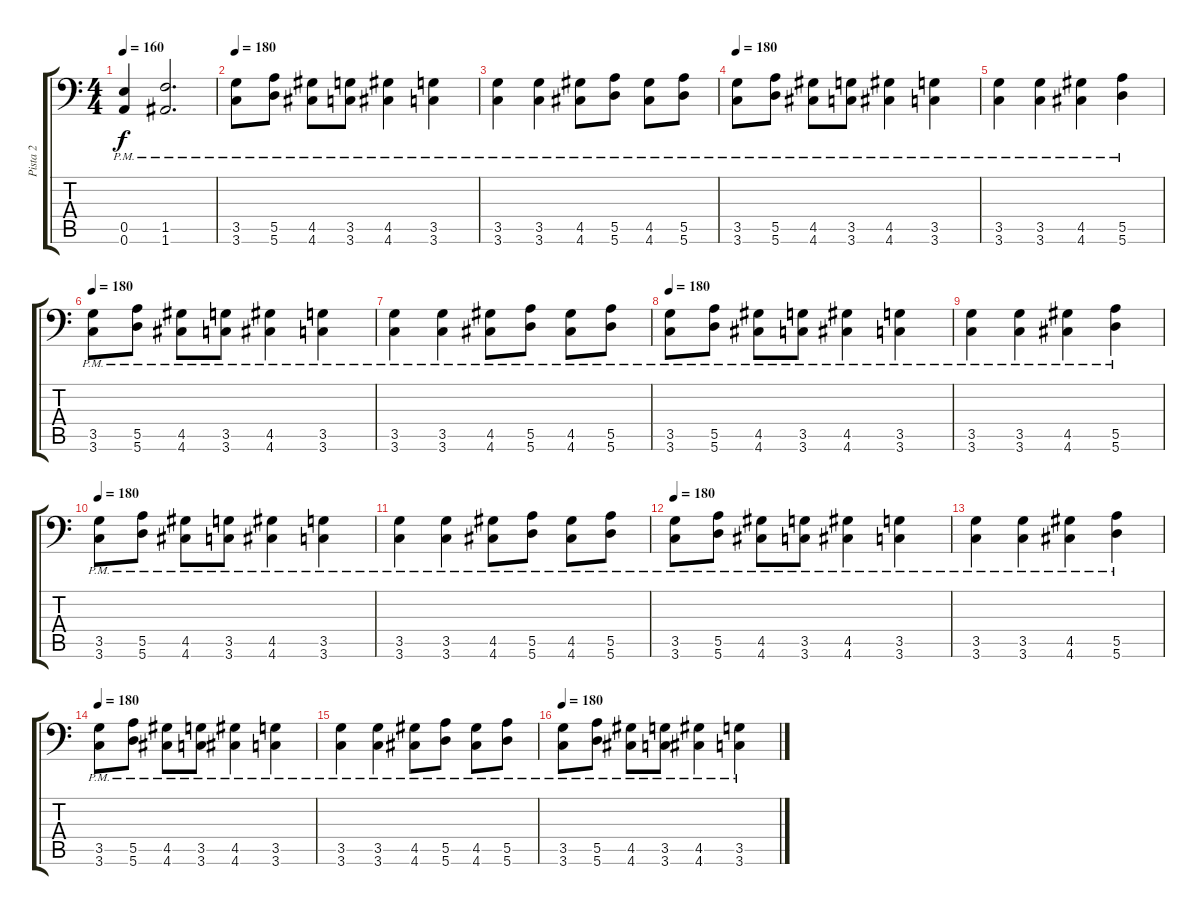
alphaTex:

\track ("Pista 2" "Pista 2") {instrument distortionguitar}
\staff {score tabs}
\tuning (B3 Gb3 D3 A2 E2 A1) {hide}
\ts (4 4)
\tempo 160
\clef f4
\ks c
(0.5{pm} 0.6{pm}).4{dy f} (1.5{pm} 1.6{pm}).2{d} |
\tempo 180
(3.5{pm} 3.6{pm}).8 (5.5{pm} 5.6{pm}).8 (4.5{pm} 4.6{pm}).8 (3.5{pm} 3.6{pm}).8 (4.5{pm} 4.6{pm}).4 (3.5{pm} 3.6{pm}).4 |
(3.5{pm} 3.6{pm}).4 (3.5{pm} 3.6{pm}).4 (4.5{pm} 4.6{pm}).8 (5.5{pm} 5.6{pm}).8 (4.5{pm} 4.6{pm}).8 (5.5{pm} 5.6{pm}).8 |
\tempo 180
(3.5{pm} 3.6{pm}).8 (5.5{pm} 5.6{pm}).8 (4.5{pm} 4.6{pm}).8 (3.5{pm} 3.6{pm}).8 (4.5{pm} 4.6{pm}).4 (3.5{pm} 3.6{pm}).4 |
(3.5{pm} 3.6{pm}).4 (3.5{pm} 3.6{pm}).4 (4.5{pm} 4.6{pm}).4 (5.5{pm} 5.6{pm}).4 |
\tempo 180
(3.5{pm} 3.6{pm}).8 (5.5{pm} 5.6{pm}).8 (4.5{pm} 4.6{pm}).8 (3.5{pm} 3.6{pm}).8 (4.5{pm} 4.6{pm}).4 (3.5{pm} 3.6{pm}).4 |
(3.5{pm} 3.6{pm}).4 (3.5{pm} 3.6{pm}).4 (4.5{pm} 4.6{pm}).8 (5.5{pm} 5.6{pm}).8 (4.5{pm} 4.6{pm}).8 (5.5{pm} 5.6{pm}).8 |
\tempo 180
(3.5{pm} 3.6{pm}).8 (5.5{pm} 5.6{pm}).8 (4.5{pm} 4.6{pm}).8 (3.5{pm} 3.6{pm}).8 (4.5{pm} 4.6{pm}).4 (3.5{pm} 3.6{pm}).4 |
(3.5{pm} 3.6{pm}).4 (3.5{pm} 3.6{pm}).4 (4.5{pm} 4.6{pm}).4 (5.5{pm} 5.6{pm}).4 |
\tempo 180
(3.5{pm} 3.6{pm}).8 (5.5{pm} 5.6{pm}).8 (4.5{pm} 4.6{pm}).8 (3.5{pm} 3.6{pm}).8 (4.5{pm} 4.6{pm}).4 (3.5{pm} 3.6{pm}).4 |
(3.5{pm} 3.6{pm}).4 (3.5{pm} 3.6{pm}).4 (4.5{pm} 4.6{pm}).8 (5.5{pm} 5.6{pm}).8 (4.5{pm} 4.6{pm}).8 (5.5{pm} 5.6{pm}).8 |
\tempo 180
(3.5{pm} 3.6{pm}).8 (5.5{pm} 5.6{pm}).8 (4.5{pm} 4.6{pm}).8 (3.5{pm} 3.6{pm}).8 (4.5{pm} 4.6{pm}).4 (3.5{pm} 3.6{pm}).4 |
(3.5{pm} 3.6{pm}).4 (3.5{pm} 3.6{pm}).4 (4.5{pm} 4.6{pm}).4 (5.5{pm} 5.6{pm}).4 |
\tempo 180
(3.5{pm} 3.6{pm}).8 (5.5{pm} 5.6{pm}).8 (4.5{pm} 4.6{pm}).8 (3.5{pm} 3.6{pm}).8 (4.5{pm} 4.6{pm}).4 (3.5{pm} 3.6{pm}).4 |
(3.5{pm} 3.6{pm}).4 (3.5{pm} 3.6{pm}).4 (4.5{pm} 4.6{pm}).8 (5.5{pm} 5.6{pm}).8 (4.5{pm} 4.6{pm}).8 (5.5{pm} 5.6{pm}).8 |
\tempo 180
(3.5{pm} 3.6{pm}).8 (5.5{pm} 5.6{pm}).8 (4.5{pm} 4.6{pm}).8 (3.5{pm} 3.6{pm}).8 (4.5{pm} 4.6{pm}).4 (3.5{pm} 3.6{pm}).4
